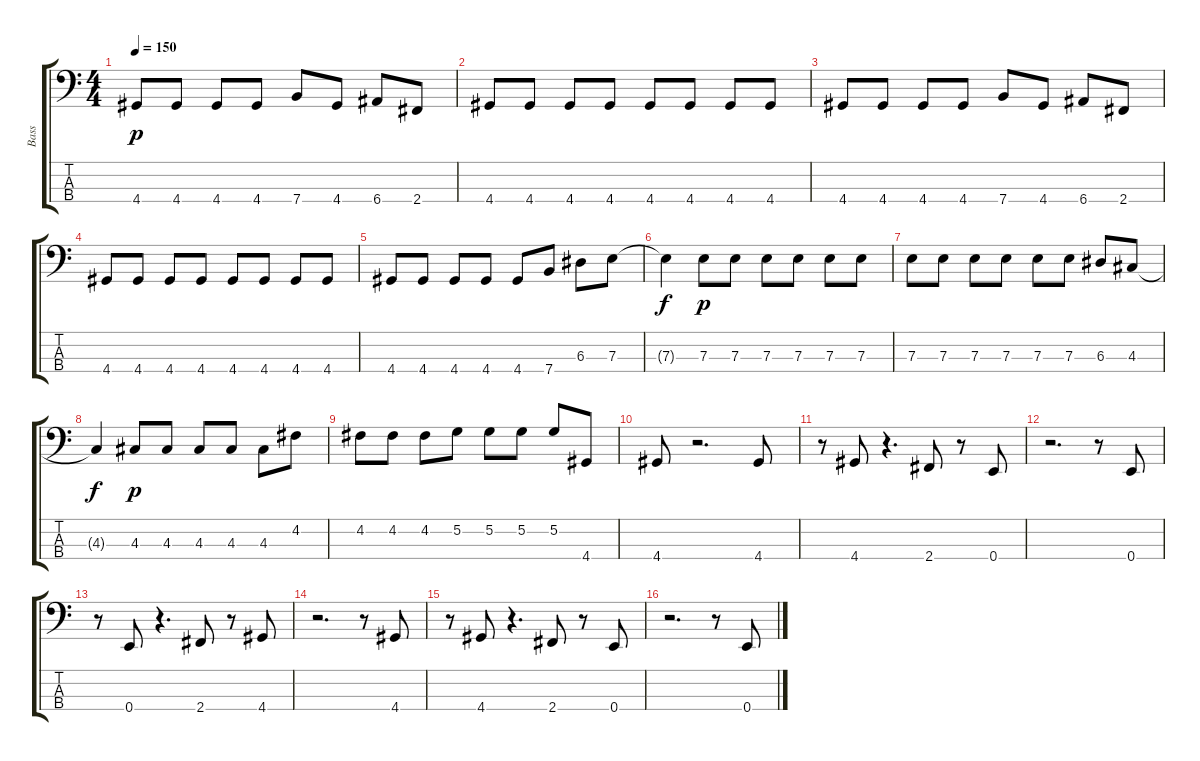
\track ("Bass" "Bass") {instrument electricbasspick}
\staff {score tabs}
\tuning (G2 D2 A1 E1) {hide}
\ts (4 4)
\tempo 150
\clef f4
\ks c
4.4.8{dy p} 4.4.8 4.4.8 4.4.8 7.4.8 4.4.8 6.4.8 2.4.8 |
4.4.8 4.4.8 4.4.8 4.4.8 4.4.8 4.4.8 4.4.8 4.4.8 |
4.4.8 4.4.8 4.4.8 4.4.8 7.4.8 4.4.8 6.4.8 2.4.8 |
4.4.8 4.4.8 4.4.8 4.4.8 4.4.8 4.4.8 4.4.8 4.4.8 |
4.4.8 4.4.8 4.4.8 4.4.8 4.4.8 7.4.8 6.3.8 7.3.8 |
7.3{t}.4{dy f} 7.3.8{dy p} 7.3.8 7.3.8 7.3.8 7.3.8 7.3.8 |
7.3.8 7.3.8 7.3.8 7.3.8 7.3.8 7.3.8 6.3.8 4.3.8 |
4.3{t}.4{dy f} 4.3.8{dy p} 4.3.8 4.3.8 4.3.8 4.3.8 4.2.8 |
4.2.8 4.2.8 4.2.8 5.2.8 5.2.8 5.2.8 5.2.8 4.4.8 |
4.4.8 r.2{d} 4.4.8 |
r.8 4.4.8 r.4{d} 2.4.8 r.8 0.4.8 |
r.2{d} r.8 0.4.8 |
r.8 0.4.8 r.4{d} 2.4.8 r.8 4.4.8 |
r.2{d} r.8 4.4.8 |
r.8 4.4.8 r.4{d} 2.4.8 r.8 0.4.8 |
r.2{d} r.8 0.4.8
